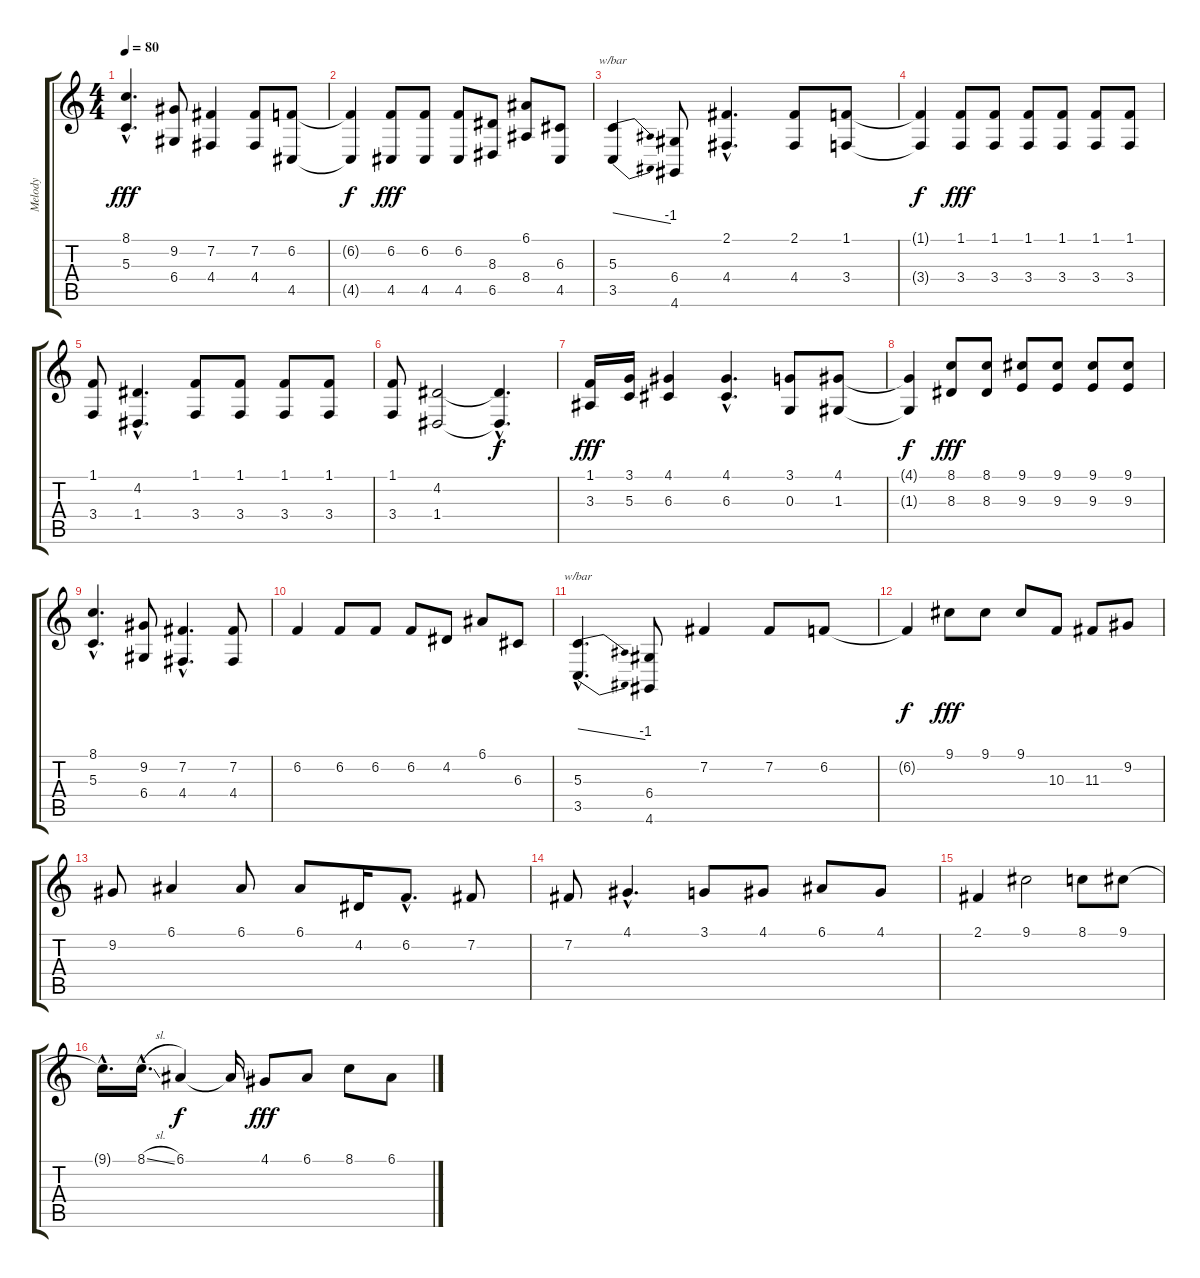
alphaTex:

\track ("Melody" "Melody") {instrument flute}
\staff {score tabs}
\tuning (E4 B3 G3 D3 A2 E2) {hide}
\ts (4 4)
\tempo 80
\clef g2
\ks c
(8.1{hac} 5.3{hac}).4{d dy fff} (9.2 6.4).8 (7.2 4.4).4 (7.2 4.4).8 (6.2 4.5).8 |
(6.2{t} 4.5{t}).4{dy f} (6.2 4.5).8{dy fff} (6.2 4.5).8 (6.2 4.5).8 (8.3 6.5).8 (6.1 8.4).8 (6.3 4.5).8 |
(5.3 3.5).4{tbe (dive default 0 0 60 -4)} (6.4 4.6).8 (2.1{hac} 4.4{hac}).4{d} (2.1 4.4).8 (1.1 3.4).8 |
(1.1{t} 3.4{t}).4{dy f} (1.1 3.4).8{dy fff} (1.1 3.4).8 (1.1 3.4).8 (1.1 3.4).8 (1.1 3.4).8 (1.1 3.4).8 |
(1.1 3.4).8 (4.2{hac} 1.4{hac}).4{d} (1.1 3.4).8 (1.1 3.4).8 (1.1 3.4).8 (1.1 3.4).8 |
(1.1 3.4).8 (4.2 1.4).2 (4.2{hac t} 1.4{hac t}).4{d dy f} |
(1.1 3.3).16{dy fff} (3.1 5.3).16 (4.1 6.3).4 (4.1{hac} 6.3{hac}).4{d} (3.1 0.3).8 (4.1 1.3).8 |
(4.1{t} 1.3{t}).4{dy f} (8.1 8.3).8{dy fff} (8.1 8.3).8 (9.1 9.3).8 (9.1 9.3).8 (9.1 9.3).8 (9.1 9.3).8 |
(8.1{hac} 5.3{hac}).4{d} (9.2 6.4).8 (7.2{hac} 4.4{hac}).4{d} (7.2 4.4).8 |
6.2.4 6.2.8 6.2.8 6.2.8 4.2.8 6.1.8 6.3.8 |
(5.3{hac} 3.5{hac}).4{d tbe (dive default 0 0 60 -4)} (6.4 4.6).8 7.2.4 7.2.8 6.2.8 |
6.2{t}.4{dy f} 9.1.8{dy fff} 9.1.8 9.1.8 10.3.8 11.3.8 9.2.8 |
9.2.8 6.1.4 6.1.8 6.1.8 4.2.16 6.2{hac}.8{d} 7.2.8 |
7.2.8 4.1{hac}.4{d} 3.1.8 4.1.8 6.1.8 4.1.8 |
2.1.4 9.1.2 8.1.8 9.1.8 |
9.1{hac t}.16{d} 8.1{sl hac}.16{d} 6.1.4{dy f} 6.1{t}.16 4.1.8{dy fff} 6.1.8 8.1.8 6.1.8
